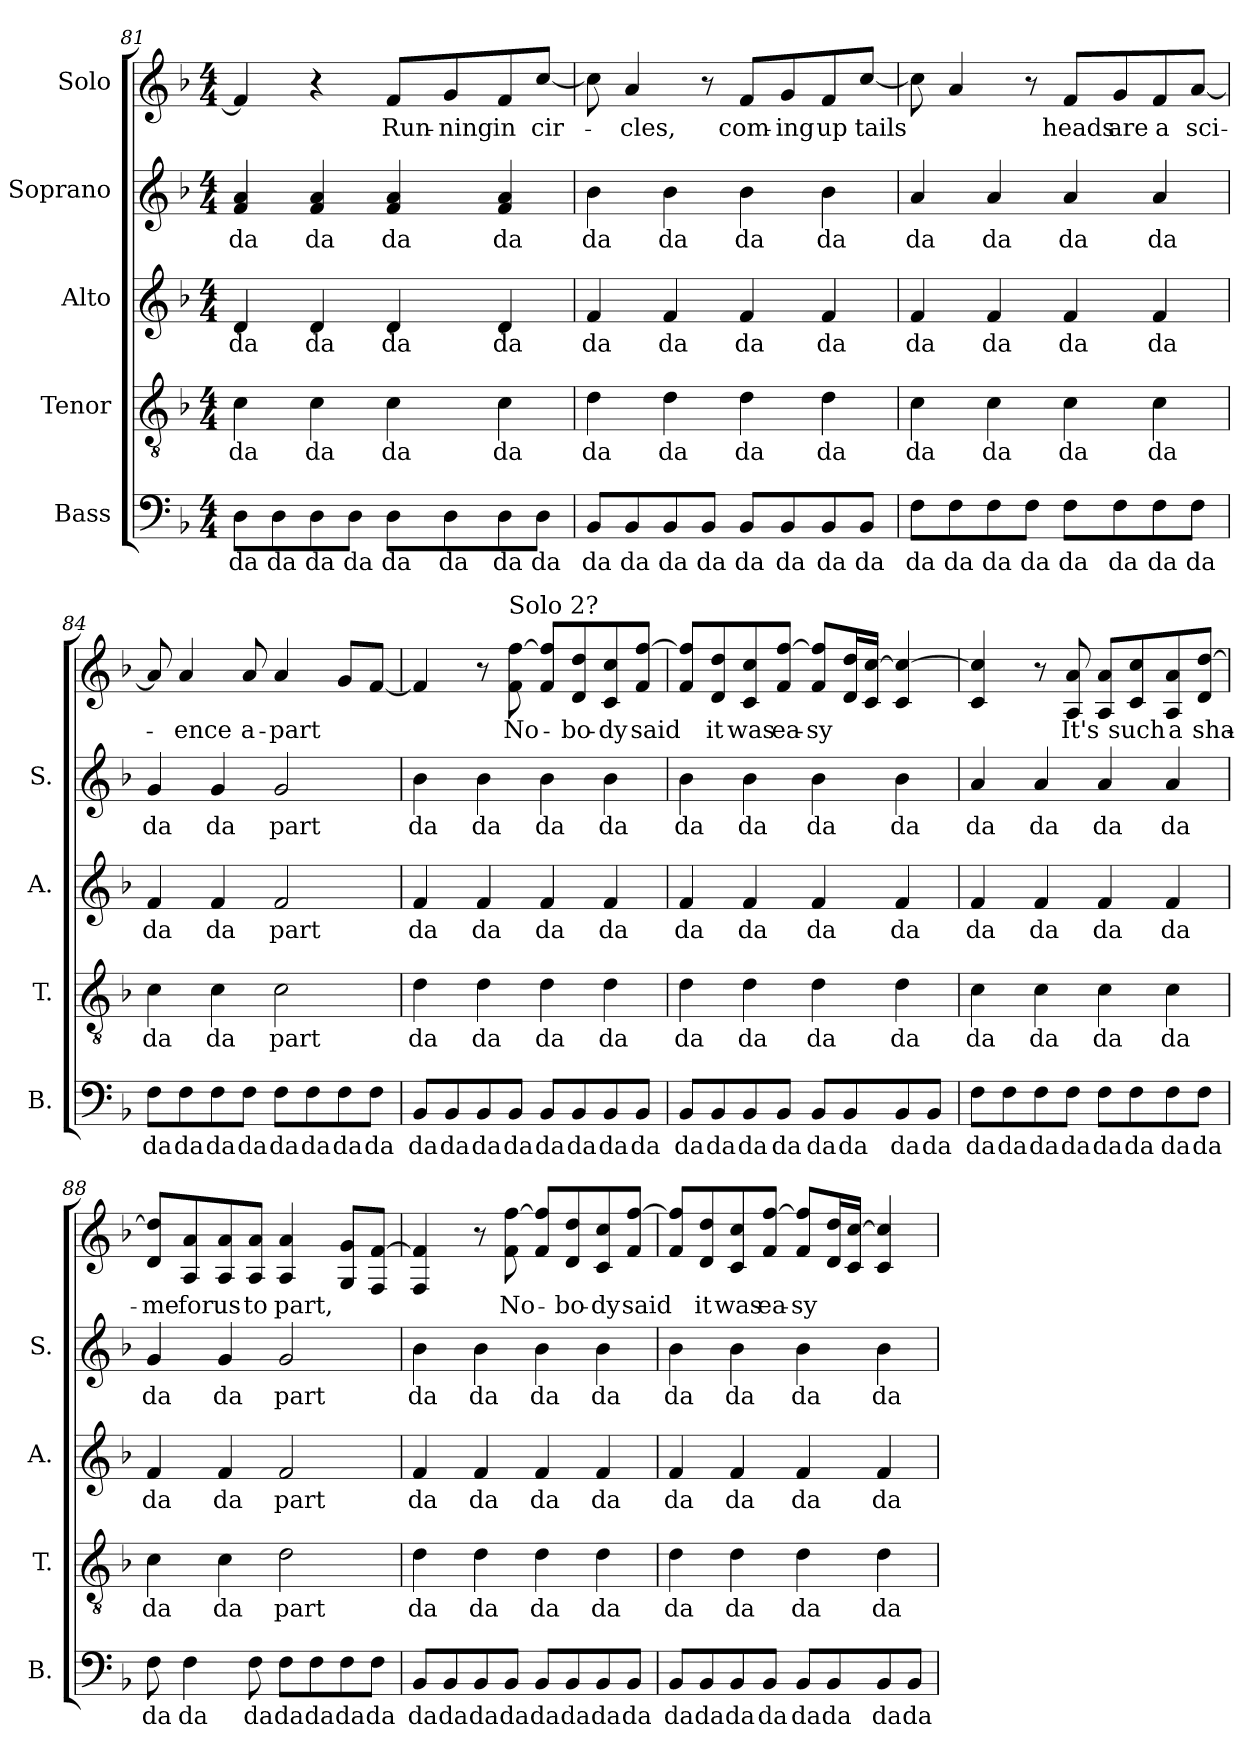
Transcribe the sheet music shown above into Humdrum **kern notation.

**kern	**text	**kern	**text	**kern	**text	**kern	**text	**kern	**text
*part5	*part5	*part4	*part4	*part3	*part3	*part2	*part2	*part1	*part1
*staff5	*staff5	*staff4	*staff4	*staff3	*staff3	*staff2	*staff2	*staff1	*staff1
*I"Bass	*	*I"Tenor	*	*I"Alto	*	*I"Soprano	*	*I"Solo	*
*I'B.	*	*I'T.	*	*I'A.	*	*I'S.	*	*	*
*clefF4	*	*clefGv2	*	*clefG2	*	*clefG2	*	*clefG2	*
*k[b-]	*	*k[b-]	*	*k[b-]	*	*k[b-]	*	*k[b-]	*
*M4/4	*	*M4/4	*	*M4/4	*	*M4/4	*	*M4/4	*
=81	=81	=81	=81	=81	=81	=81	=81	=81	=81
!	!LO:LY:b	!	!LO:LY:b	!	!LO:LY:b	!	!LO:LY:b	!	!
8D\L	da	4c\	da	4d/	da	4f/ 4a/	da	4f/]	.
!	!LO:LY:b	!	!	!	!	!	!	!	!
8D\	da	.	.	.	.	.	.	.	.
!	!LO:LY:b	!	!LO:LY:b	!	!LO:LY:b	!	!LO:LY:b	!	!
8D\	da	4c\	da	4d/	da	4f/ 4a/	da	4r	.
!	!LO:LY:b	!	!	!	!	!	!	!	!
8D\J	da	.	.	.	.	.	.	.	.
!	!LO:LY:b	!	!LO:LY:b	!	!LO:LY:b	!	!LO:LY:b	!	!LO:LY:b
8D\L	da	4c\	da	4d/	da	4f/ 4a/	da	8f/L	Run-
!	!LO:LY:b	!	!	!	!	!	!	!	!LO:LY:b
8D\	da	.	.	.	.	.	.	8g/	-ning
!	!LO:LY:b	!	!LO:LY:b	!	!LO:LY:b	!	!LO:LY:b	!	!LO:LY:b
8D\	da	4c\	da	4d/	da	4f/ 4a/	da	8f/	in
!	!LO:LY:b	!	!	!	!	!	!	!	!LO:LY:b
8D\J	da	.	.	.	.	.	.	[8cc/J	cir-
!!LO:LB:g=z
=82	=82	=82	=82	=82	=82	=82	=82	=82	=82
!	!LO:LY:b	!	!LO:LY:b	!	!LO:LY:b	!	!LO:LY:b	!	!
8BB-/L	da	4d\	da	4f/	da	4b-\	da	8cc\]	.
!	!LO:LY:b	!	!	!	!	!	!	!	!LO:LY:b
8BB-/	da	.	.	.	.	.	.	4a/	-cles,
!	!LO:LY:b	!	!LO:LY:b	!	!LO:LY:b	!	!LO:LY:b	!	!
8BB-/	da	4d\	da	4f/	da	4b-\	da	.	.
!	!LO:LY:b	!	!	!	!	!	!	!	!
8BB-/J	da	.	.	.	.	.	.	8r	.
!	!LO:LY:b	!	!LO:LY:b	!	!LO:LY:b	!	!LO:LY:b	!	!LO:LY:b
8BB-/L	da	4d\	da	4f/	da	4b-\	da	8f/L	com-
!	!LO:LY:b	!	!	!	!	!	!	!	!LO:LY:b
8BB-/	da	.	.	.	.	.	.	8g/	-ing
!	!LO:LY:b	!	!LO:LY:b	!	!LO:LY:b	!	!LO:LY:b	!	!LO:LY:b
8BB-/	da	4d\	da	4f/	da	4b-\	da	8f/	up
!	!LO:LY:b	!	!	!	!	!	!	!	!LO:LY:b
8BB-/J	da	.	.	.	.	.	.	[8cc/J	tails
=83	=83	=83	=83	=83	=83	=83	=83	=83	=83
!	!LO:LY:b	!	!LO:LY:b	!	!LO:LY:b	!	!LO:LY:b	!	!
8F\L	da	4c\	da	4f/	da	4a/	da	8cc\]	.
!	!LO:LY:b	!	!	!	!	!	!	!	!
8F\	da	.	.	.	.	.	.	4a/	.
!	!LO:LY:b	!	!LO:LY:b	!	!LO:LY:b	!	!LO:LY:b	!	!
8F\	da	4c\	da	4f/	da	4a/	da	.	.
!	!LO:LY:b	!	!	!	!	!	!	!	!
8F\J	da	.	.	.	.	.	.	8r	.
!	!LO:LY:b	!	!LO:LY:b	!	!LO:LY:b	!	!LO:LY:b	!	!LO:LY:b
8F\L	da	4c\	da	4f/	da	4a/	da	8f/L	heads
!	!LO:LY:b	!	!	!	!	!	!	!	!LO:LY:b
8F\	da	.	.	.	.	.	.	8g/	are
!	!LO:LY:b	!	!LO:LY:b	!	!LO:LY:b	!	!LO:LY:b	!	!LO:LY:b
8F\	da	4c\	da	4f/	da	4a/	da	8f/	a
!	!LO:LY:b	!	!	!	!	!	!	!	!LO:LY:b
8F\J	da	.	.	.	.	.	.	[8a/J	-sci-
=84	=84	=84	=84	=84	=84	=84	=84	=84	=84
!	!LO:LY:b	!	!LO:LY:b	!	!LO:LY:b	!	!LO:LY:b	!	!
8F\L	da	4c\	da	4f/	da	4g/	da	8a/]	.
!	!LO:LY:b	!	!	!	!	!	!	!	!LO:LY:b
8F\	da	.	.	.	.	.	.	4a/	-ence
!	!LO:LY:b	!	!LO:LY:b	!	!LO:LY:b	!	!LO:LY:b	!	!
8F\	da	4c\	da	4f/	da	4g/	da	.	.
!	!LO:LY:b	!	!	!	!	!	!	!	!LO:LY:b
8F\J	da	.	.	.	.	.	.	8a/	a-
!	!LO:LY:b	!	!LO:LY:b	!	!LO:LY:b	!	!LO:LY:b	!	!LO:LY:b
8F\L	da	2c\	part	2f/	part	2g/	part	4a/	-part
!	!LO:LY:b	!	!	!	!	!	!	!	!
8F\	da	.	.	.	.	.	.	.	.
!	!LO:LY:b	!	!	!	!	!	!	!	!
8F\	da	.	.	.	.	.	.	8g/L	.
!	!LO:LY:b	!	!	!	!	!	!	!	!
8F\J	da	.	.	.	.	.	.	[8f/J	.
!!LO:PB:g=z
=85	=85	=85	=85	=85	=85	=85	=85	=85	=85
!	!LO:LY:b	!	!LO:LY:b	!	!LO:LY:b	!	!LO:LY:b	!	!
8BB-/L	da	4d\	da	4f/	da	4b-\	da	4f/]	.
!	!LO:LY:b	!	!	!	!	!	!	!	!
8BB-/	da	.	.	.	.	.	.	.	.
!	!LO:LY:b	!	!LO:LY:b	!	!LO:LY:b	!	!LO:LY:b	!	!
8BB-/	da	4d\	da	4f/	da	4b-\	da	8r	.
!	!	!	!	!	!	!	!	!LO:TX:a:t=Solo 2?	!
!	!LO:LY:b	!	!	!	!	!	!	!	!LO:LY:b
8BB-/J	da	.	.	.	.	.	.	8f\ [8ff\	No-
!	!LO:LY:b	!	!LO:LY:b	!	!LO:LY:b	!	!LO:LY:b	!	!
8BB-/L	da	4d\	da	4f/	da	4b-\	da	8f/ 8ff/]L	.
!	!LO:LY:b	!	!	!	!	!	!	!	!LO:LY:b
8BB-/	da	.	.	.	.	.	.	8d/ 8dd/	-bo-
!	!LO:LY:b	!	!LO:LY:b	!	!LO:LY:b	!	!LO:LY:b	!	!LO:LY:b
8BB-/	da	4d\	da	4f/	da	4b-\	da	8c/ 8cc/	-dy
!	!LO:LY:b	!	!	!	!	!	!	!	!LO:LY:b
8BB-/J	da	.	.	.	.	.	.	8f/ [8ff/J	said
=86	=86	=86	=86	=86	=86	=86	=86	=86	=86
!	!LO:LY:b	!	!LO:LY:b	!	!LO:LY:b	!	!LO:LY:b	!	!
8BB-/L	da	4d\	da	4f/	da	4b-\	da	8f/ 8ff/]L	.
!	!LO:LY:b	!	!	!	!	!	!	!	!LO:LY:b
8BB-/	da	.	.	.	.	.	.	8d/ 8dd/	it
!	!LO:LY:b	!	!LO:LY:b	!	!LO:LY:b	!	!LO:LY:b	!	!LO:LY:b
8BB-/	da	4d\	da	4f/	da	4b-\	da	8c/ 8cc/	was
!	!LO:LY:b	!	!	!	!	!	!	!	!LO:LY:b
8BB-/J	da	.	.	.	.	.	.	8f/ [8ff/J	ea-
!	!LO:LY:b	!	!LO:LY:b	!	!LO:LY:b	!	!LO:LY:b	!	!LO:LY:b
8BB-/L	da	4d\	da	4f/	da	4b-\	da	8f/ 8ff/]L	-sy
!	!LO:LY:b	!	!	!	!	!	!	!	!
8BB-/	da	.	.	.	.	.	.	16d/ 16dd/L	.
.	.	.	.	.	.	.	.	16c/ [16cc/JJ	.
!	!LO:LY:b	!	!LO:LY:b	!	!LO:LY:b	!	!LO:LY:b	!	!
8BB-/	da	4d\	da	4f/	da	4b-\	da	4c/ 4cc/_	.
!	!LO:LY:b	!	!	!	!	!	!	!	!
8BB-/J	da	.	.	.	.	.	.	.	.
=87	=87	=87	=87	=87	=87	=87	=87	=87	=87
!	!LO:LY:b	!	!LO:LY:b	!	!LO:LY:b	!	!LO:LY:b	!	!
8F\L	da	4c\	da	4f/	da	4a/	da	4c/ 4cc/]	.
!	!LO:LY:b	!	!	!	!	!	!	!	!
8F\	da	.	.	.	.	.	.	.	.
!	!LO:LY:b	!	!LO:LY:b	!	!LO:LY:b	!	!LO:LY:b	!	!
8F\	da	4c\	da	4f/	da	4a/	da	8r	.
!	!LO:LY:b	!	!	!	!	!	!	!	!LO:LY:b
8F\J	da	.	.	.	.	.	.	8A/ 8a/	It's
!	!LO:LY:b	!	!LO:LY:b	!	!LO:LY:b	!	!LO:LY:b	!	!
8F\L	da	4c\	da	4f/	da	4a/	da	8A/ 8a/L	.
!	!LO:LY:b	!	!	!	!	!	!	!	!LO:LY:b
8F\	da	.	.	.	.	.	.	8c/ 8cc/	such
!	!LO:LY:b	!	!LO:LY:b	!	!LO:LY:b	!	!LO:LY:b	!	!LO:LY:b
8F\	da	4c\	da	4f/	da	4a/	da	8A/ 8a/	a
!	!LO:LY:b	!	!	!	!	!	!	!	!LO:LY:b
8F\J	da	.	.	.	.	.	.	8d/ [8dd/J	sha-
!!LO:LB:g=z
=88	=88	=88	=88	=88	=88	=88	=88	=88	=88
!	!LO:LY:b	!	!LO:LY:b	!	!LO:LY:b	!	!LO:LY:b	!	!LO:LY:b
8F\	da	4c\	da	4f/	da	4g/	da	8d/ 8dd/]L	-me
!	!LO:LY:b	!	!	!	!	!	!	!	!LO:LY:b
4F\	da	.	.	.	.	.	.	8A/ 8a/	for
!	!	!	!LO:LY:b	!	!LO:LY:b	!	!LO:LY:b	!	!LO:LY:b
.	.	4c\	da	4f/	da	4g/	da	8A/ 8a/	us
!	!LO:LY:b	!	!	!	!	!	!	!	!LO:LY:b
8F\	da	.	.	.	.	.	.	8A/ 8a/J	to
!	!LO:LY:b	!	!LO:LY:b	!	!LO:LY:b	!	!LO:LY:b	!	!LO:LY:b
8F\L	da	2d\	part	2f/	part	2g/	part	4A/ 4a/	part,
!	!LO:LY:b	!	!	!	!	!	!	!	!
8F\	da	.	.	.	.	.	.	.	.
!	!LO:LY:b	!	!	!	!	!	!	!	!
8F\	da	.	.	.	.	.	.	8G/ 8g/L	.
!	!LO:LY:b	!	!	!	!	!	!	!	!
8F\J	da	.	.	.	.	.	.	8F/ [8f/J	.
=89	=89	=89	=89	=89	=89	=89	=89	=89	=89
!	!LO:LY:b	!	!LO:LY:b	!	!LO:LY:b	!	!LO:LY:b	!	!
8BB-/L	da	4d\	da	4f/	da	4b-\	da	4F/ 4f/]	.
!	!LO:LY:b	!	!	!	!	!	!	!	!
8BB-/	da	.	.	.	.	.	.	.	.
!	!LO:LY:b	!	!LO:LY:b	!	!LO:LY:b	!	!LO:LY:b	!	!
8BB-/	da	4d\	da	4f/	da	4b-\	da	8r	.
!	!LO:LY:b	!	!	!	!	!	!	!	!LO:LY:b
8BB-/J	da	.	.	.	.	.	.	8f\ [8ff\	No-
!	!LO:LY:b	!	!LO:LY:b	!	!LO:LY:b	!	!LO:LY:b	!	!
8BB-/L	da	4d\	da	4f/	da	4b-\	da	8f/ 8ff/]L	.
!	!LO:LY:b	!	!	!	!	!	!	!	!LO:LY:b
8BB-/	da	.	.	.	.	.	.	8d/ 8dd/	-bo-
!	!LO:LY:b	!	!LO:LY:b	!	!LO:LY:b	!	!LO:LY:b	!	!LO:LY:b
8BB-/	da	4d\	da	4f/	da	4b-\	da	8c/ 8cc/	-dy
!	!LO:LY:b	!	!	!	!	!	!	!	!LO:LY:b
8BB-/J	da	.	.	.	.	.	.	8f/ [8ff/J	said
=90	=90	=90	=90	=90	=90	=90	=90	=90	=90
!	!LO:LY:b	!	!LO:LY:b	!	!LO:LY:b	!	!LO:LY:b	!	!
8BB-/L	da	4d\	da	4f/	da	4b-\	da	8f/ 8ff/]L	.
!	!LO:LY:b	!	!	!	!	!	!	!	!LO:LY:b
8BB-/	da	.	.	.	.	.	.	8d/ 8dd/	it
!	!LO:LY:b	!	!LO:LY:b	!	!LO:LY:b	!	!LO:LY:b	!	!LO:LY:b
8BB-/	da	4d\	da	4f/	da	4b-\	da	8c/ 8cc/	was
!	!LO:LY:b	!	!	!	!	!	!	!	!LO:LY:b
8BB-/J	da	.	.	.	.	.	.	8f/ [8ff/J	ea-
!	!LO:LY:b	!	!LO:LY:b	!	!LO:LY:b	!	!LO:LY:b	!	!LO:LY:b
8BB-/L	da	4d\	da	4f/	da	4b-\	da	8f/ 8ff/]L	-sy
!	!LO:LY:b	!	!	!	!	!	!	!	!
8BB-/	da	.	.	.	.	.	.	16d/ 16dd/L	.
.	.	.	.	.	.	.	.	16c/ [16cc/JJ	.
!	!LO:LY:b	!	!LO:LY:b	!	!LO:LY:b	!	!LO:LY:b	!	!
8BB-/	da	4d\	da	4f/	da	4b-\	da	4c/ 4cc/]	.
!	!LO:LY:b	!	!	!	!	!	!	!	!
8BB-/J	da	.	.	.	.	.	.	.	.
=	=	=	=	=	=	=	=	=	=
*-	*-	*-	*-	*-	*-	*-	*-	*-	*-
